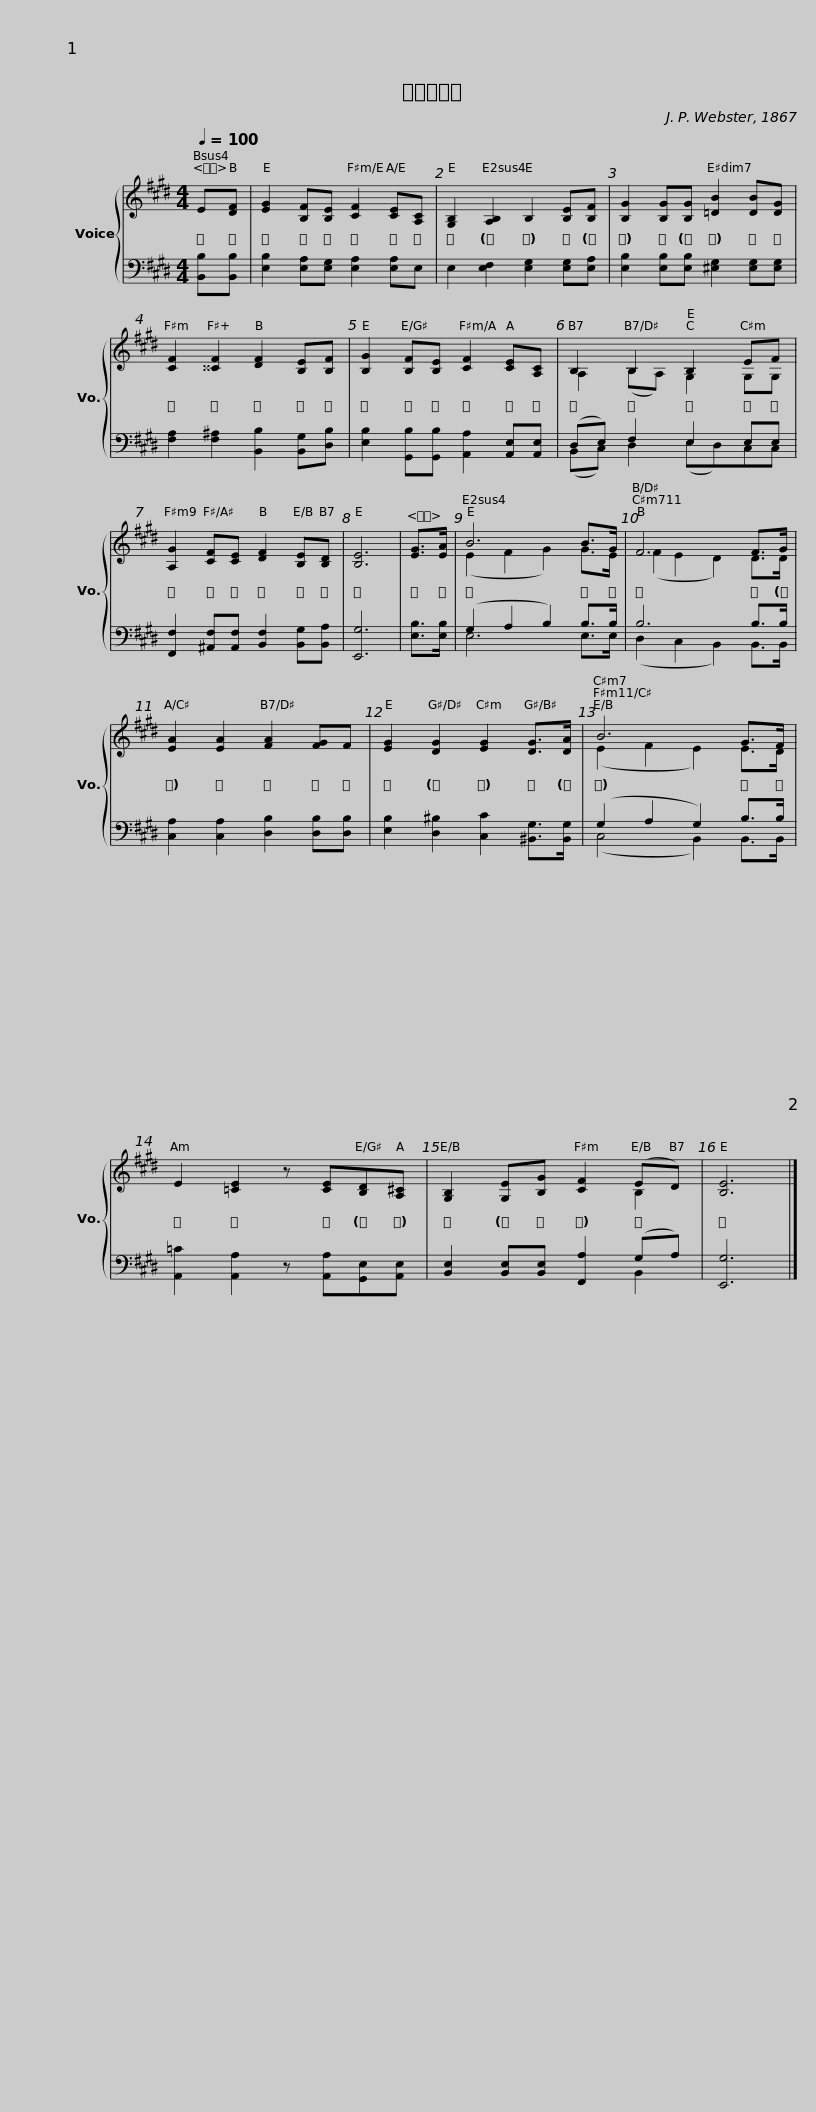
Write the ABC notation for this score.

X:1
%%score { ( 1 3 ) | ( 2 4 ) }
L:1/8
Q:1/4=100
M:4/4
I:linebreak $
K:E
V:1 treble
V:3 treble
V:2 bass
V:4 bass
V:1
 E[DF] | [EG]2 [B,F][B,E] [CF]2 [CE][A,C] | [G,B,]2 [A,B,]2 B,2 [B,E][B,F] | [B,G]2 [B,G][B,G] [=DB]2 [DB][DG] | [CF]2 [^^CF]2 [DF]2 [B,E][B,F] |$ %5
 [B,G]2 [B,F][B,E] [CF]2 [CE][A,C] | B,2 B,2 B,2 EF | [A,G]2 [CF][CE] [DF]2 [B,E][B,D] | [B,E]6 |$ [EG]>[EA] | %10
 B6 B>G | F6 F>G | [EA]2 [EA]2 [FA]2 [FG]F | [EG]2 [DG]2 [EG]2 [DG]>[DA] |$ B6 G>F | %15
 E2 [=CE]2 z [CE][B,D][A,^C] | [G,B,]2 [G,E][B,G] [CF]2 (ED) | [B,E]6 |] %18
V:2
 [B,,B,][B,,B,] | [E,B,]2 [E,A,][E,G,] [E,A,]2 [E,A,]E, | E,2 [E,F,]2 [E,G,]2 [E,G,][E,A,] | [E,B,]2 [E,B,][E,B,] [^E,G,]2 [E,G,][E,G,] | [F,A,]2 [F,^A,]2 [B,,B,]2 [B,,G,][D,B,] |$ %5
 [E,B,]2 [G,,B,][G,,B,] [A,,A,]2 [A,,E,][A,,E,] | (D,E,) F,2 E,2 E,E, | [F,,F,]2 [^A,,F,][A,,F,] [B,,F,]2 [B,,G,][B,,A,] | [E,,G,]6 |$ [E,B,]>[E,B,] | %10
 (G,2 A,2 B,2) B,>B, | B,6 B,>B, | [C,A,]2 [C,A,]2 [D,B,]2 [D,B,][D,B,] | [E,B,]2 [D,^B,]2 [C,C]2 [^B,,G,]>[B,,G,] |$ (G,2 A,2 G,2) B,>B, | %15
 [A,,=C]2 [A,,A,]2 z [A,,A,][G,,E,][A,,E,] | [B,,E,]2 [B,,E,][B,,E,] [F,,A,]2 (G,A,) | [E,,G,]6 |] %18
V:3
 x2 | x8 | x8 | x8 | x8 |$ %5
 x8 | A,2 (B,A,) G,2 G,G, | x8 | x6 |$ x2 | %10
 (E2 F2 G2) G>E | (F2 E2 D2) D>D | x8 | x8 |$ (E2 F2 E2) E>D | %15
 x8 | x6 B,2 | x6 |] %18
V:4
 x2 | x8 | x8 | x8 | x8 |$ %5
 x8 | (B,,C,) D,2 (E,D,)C,C, | x8 | x6 |$ x2 | %10
 E,6 E,>E, | (D,2 C,2 B,,2) B,,>B,, | x8 | x8 |$ (C,4 B,,2) B,,>B,, | %15
 x8 | x6 B,,2 | x6 |] %18
